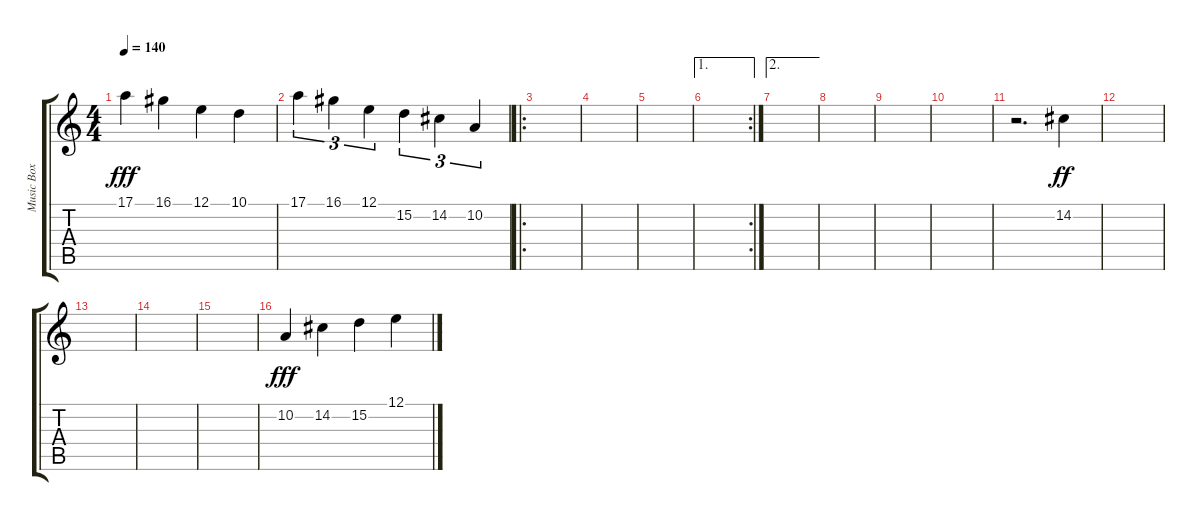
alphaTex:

\track ("Music Box" "Music Box") {instrument musicbox}
\staff {score tabs}
\tuning (E4 B3 G3 D3 A2 E2) {hide}
\ts (4 4)
\tempo 140
\clef g2
\ks c
17.1.4{dy fff} 16.1.4 12.1.4 10.1.4 |
17.1.4{tu (3 2)} 16.1.4{tu (3 2)} 12.1.4{tu (3 2)} 15.2.4{tu (3 2)} 14.2.4{tu (3 2)} 10.2.4{tu (3 2)} |
\ro
|
|
|
\ae 1
\rc 2
|
\ae 2
|
|
|
|
r.2{d} 14.2.4{dy ff} |
|
|
|
|
10.2.4{dy fff} 14.2.4 15.2.4 12.1.4
